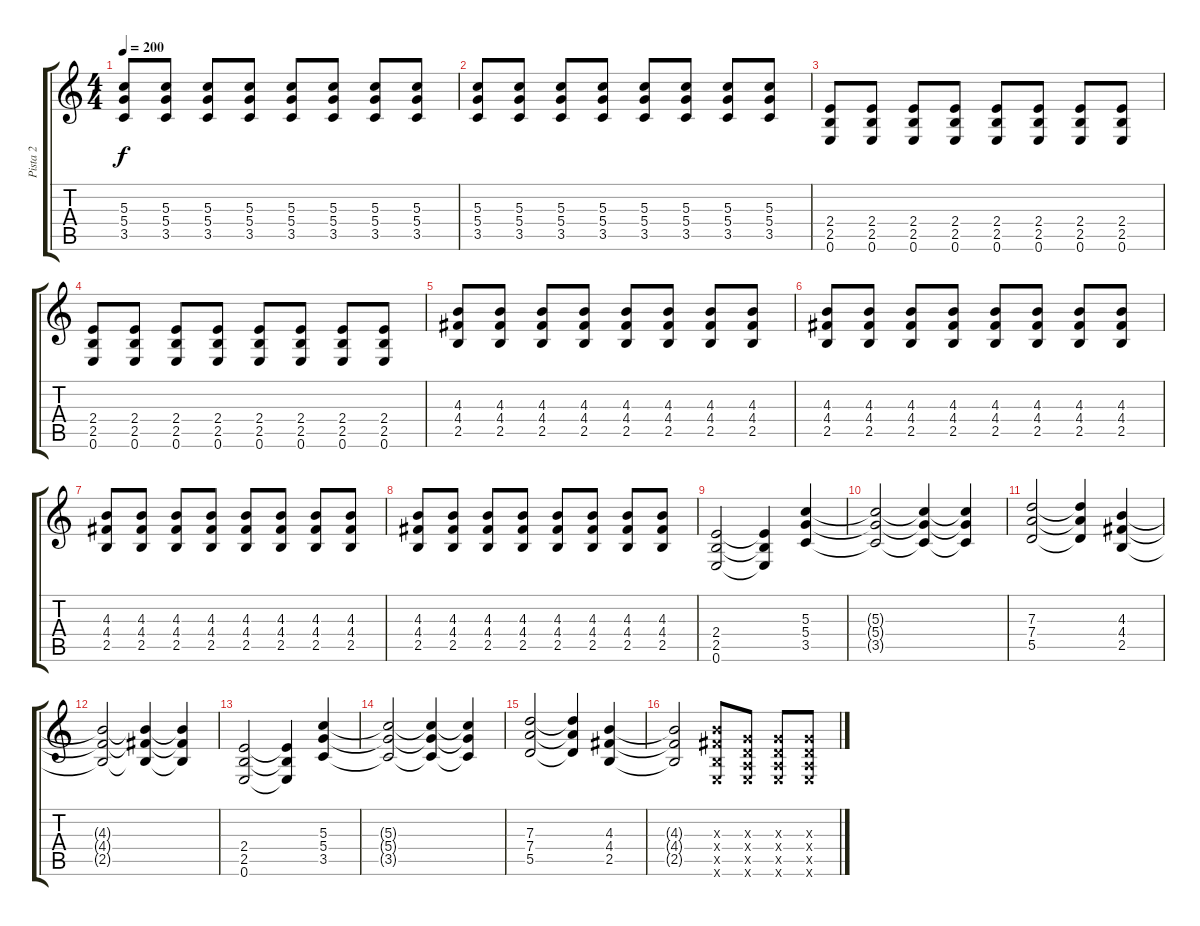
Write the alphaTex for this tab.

\track ("Pista 2" "Pista 2") {instrument distortionguitar}
\staff {score tabs}
\tuning (E4 B3 G3 D3 A2 E2) {hide}
\ts (4 4)
\tempo 200
\clef g2
\ks c
(5.3 5.4 3.5).8{dy f} (5.3 5.4 3.5).8 (5.3 5.4 3.5).8 (5.3 5.4 3.5).8 (5.3 5.4 3.5).8 (5.3 5.4 3.5).8 (5.3 5.4 3.5).8 (5.3 5.4 3.5).8 |
(5.3 5.4 3.5).8 (5.3 5.4 3.5).8 (5.3 5.4 3.5).8 (5.3 5.4 3.5).8 (5.3 5.4 3.5).8 (5.3 5.4 3.5).8 (5.3 5.4 3.5).8 (5.3 5.4 3.5).8 |
(2.4 2.5 0.6).8 (2.4 2.5 0.6).8 (2.4 2.5 0.6).8 (2.4 2.5 0.6).8 (2.4 2.5 0.6).8 (2.4 2.5 0.6).8 (2.4 2.5 0.6).8 (2.4 2.5 0.6).8 |
(2.4 2.5 0.6).8 (2.4 2.5 0.6).8 (2.4 2.5 0.6).8 (2.4 2.5 0.6).8 (2.4 2.5 0.6).8 (2.4 2.5 0.6).8 (2.4 2.5 0.6).8 (2.4 2.5 0.6).8 |
(4.3 4.4 2.5).8 (4.3 4.4 2.5).8 (4.3 4.4 2.5).8 (4.3 4.4 2.5).8 (4.3 4.4 2.5).8 (4.3 4.4 2.5).8 (4.3 4.4 2.5).8 (4.3 4.4 2.5).8 |
(4.3 4.4 2.5).8 (4.3 4.4 2.5).8 (4.3 4.4 2.5).8 (4.3 4.4 2.5).8 (4.3 4.4 2.5).8 (4.3 4.4 2.5).8 (4.3 4.4 2.5).8 (4.3 4.4 2.5).8 |
(4.3 4.4 2.5).8 (4.3 4.4 2.5).8 (4.3 4.4 2.5).8 (4.3 4.4 2.5).8 (4.3 4.4 2.5).8 (4.3 4.4 2.5).8 (4.3 4.4 2.5).8 (4.3 4.4 2.5).8 |
(4.3 4.4 2.5).8 (4.3 4.4 2.5).8 (4.3 4.4 2.5).8 (4.3 4.4 2.5).8 (4.3 4.4 2.5).8 (4.3 4.4 2.5).8 (4.3 4.4 2.5).8 (4.3 4.4 2.5).8 |
(2.4 2.5 0.6).2 (2.4{t} 2.5{t} 0.6{t}).4 (5.3 5.4 3.5).4 |
(5.3{t} 5.4{t} 3.5{t}).2 (5.3{t} 5.4{t} 3.5{t}).4 (5.3{t} 5.4{t} 3.5{t}).4 |
(7.3 7.4 5.5).2 (7.3{t} 7.4{t} 5.5{t}).4 (4.3 4.4 2.5).4 |
(4.3{t} 4.4{t} 2.5{t}).2 (4.3{t} 4.4{t} 2.5{t}).4 (4.3{t} 4.4{t} 2.5{t}).4 |
(2.4 2.5 0.6).2 (2.4{t} 2.5{t} 0.6{t}).4 (5.3 5.4 3.5).4 |
(5.3{t} 5.4{t} 3.5{t}).2 (5.3{t} 5.4{t} 3.5{t}).4 (5.3{t} 5.4{t} 3.5{t}).4 |
(7.3 7.4 5.5).2 (7.3{t} 7.4{t} 5.5{t}).4 (4.3 4.4 2.5).4 |
(4.3{t} 4.4{t} 2.5{t}).2 (4.3{x} 4.4{x} 2.5{x} 0.6{x}).8 (0.3{x} 0.4{x} 0.5{x} 0.6{x}).8 (0.3{x} 0.4{x} 0.5{x} 0.6{x}).8 (0.3{x} 0.4{x} 0.5{x} 0.6{x}).8
